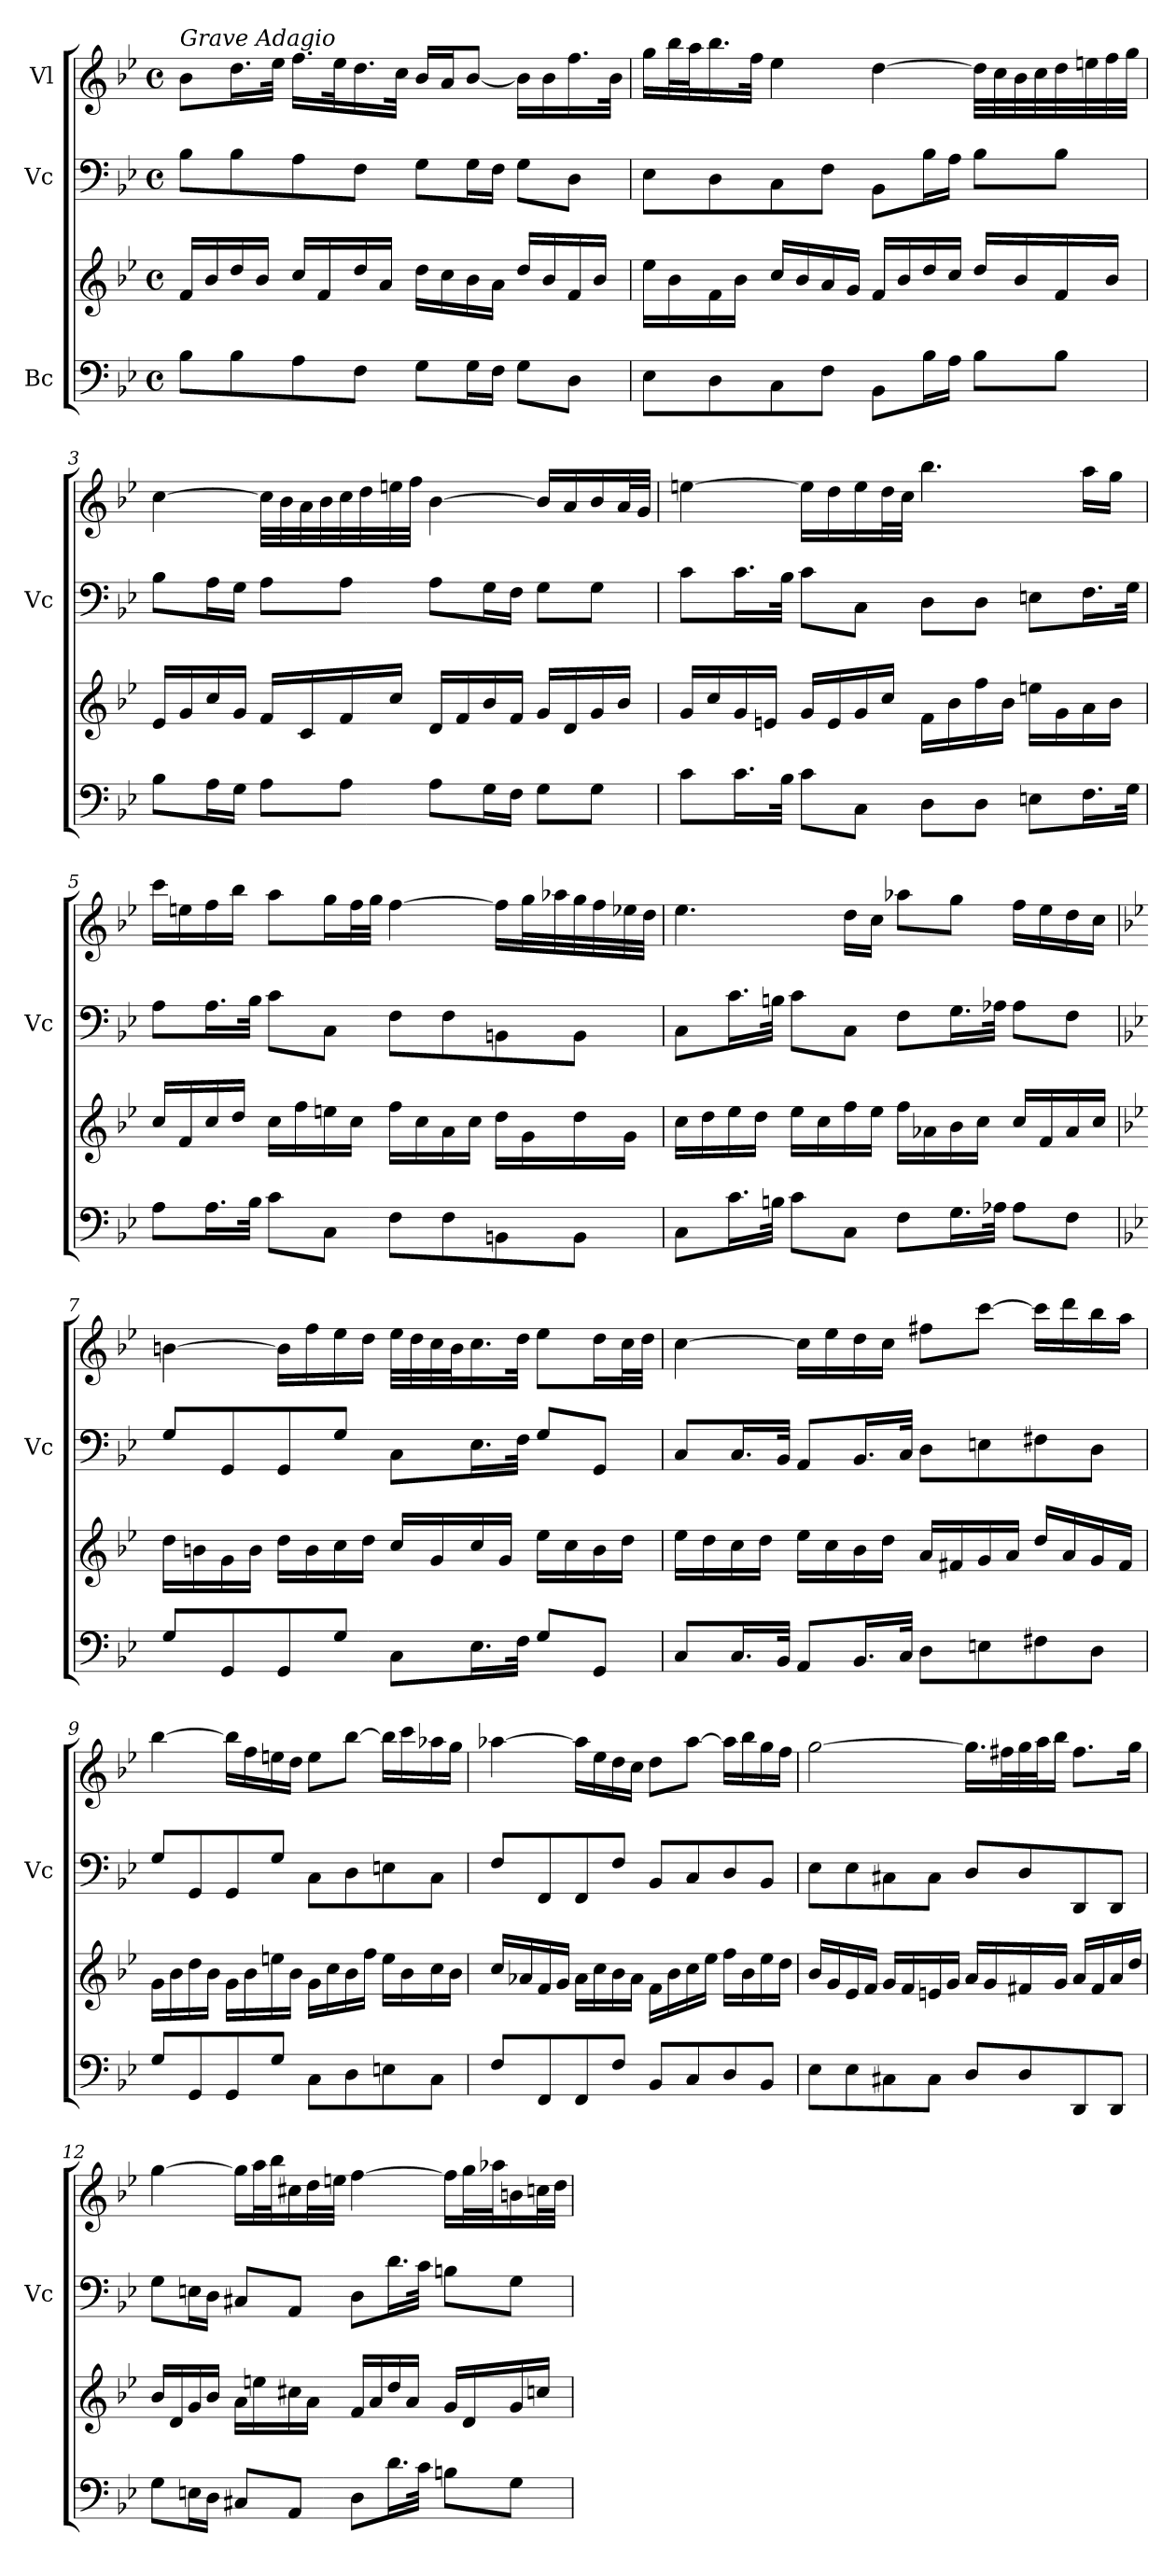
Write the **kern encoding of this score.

**kern	**kern	**kern	**kern
*part3	*part3	*part2	*part1
*staff4	*staff3	*staff2	*staff1
*I"Bc	*	*I"Vc	*I"Vl
*	*	*I'Vc	*
*clefF4	*clefG2	*clefF4	*clefG2
*k[b-e-]	*k[b-e-]	*k[b-e-]	*k[b-e-]
*M4/4	*M4/4	*M4/4	*M4/4
*met(c)	*met(c)	*met(c)	*met(c)
*MM40	*MM40	*MM40	*MM40
=1	=1	=1	=1
!	!	!	!LO:TX:a:i:t=Grave Adagio
8B-\L	16f/LL	8B-\L	8b-\L
.	16b-/	.	.
8B-\	16dd/	8B-\	16.dd\L
.	16b-/JJ	.	.
.	.	.	32ee-\JJk
8A\	16cc/LL	8A\	16.ff\LL
.	16f/	.	.
.	.	.	32ee-\K
8F\J	16dd/	8F\J	16.dd\
.	16a/JJ	.	.
.	.	.	32cc\JJk
8G\L	16dd\LL	8G\L	16b-/LL
.	16cc\	.	16a/J
16G\L	16b-\	16G\L	[8b-/J
16F\JJ	16a\JJ	16F\JJ	.
8G\L	16dd/LL	8G\L	16b-\LL]
.	16b-/	.	16b-\
8D\J	16f/	8D\J	16.ff\
.	16b-/JJ	.	.
.	.	.	32b-\JJk
=2	=2	=2	=2
8E-\L	16ee-\LL	8E-\L	16gg\LL
.	16b-\	.	32bb-\L
.	.	.	32aa\J
8D\	16f\	8D\	16.bb-\
.	16b-\JJ	.	.
.	.	.	32ff\JJk
8C\	16cc/LL	8C\	4ee-\
.	16b-/	.	.
8F\J	16a/	8F\J	.
.	16g/JJ	.	.
8BB-\L	16f/LL	8BB-\L	[4dd\
.	16b-/	.	.
16B-\L	16dd/	16B-\L	.
16A\JJ	16cc/JJ	16A\JJ	.
8B-\L	16dd/LL	8B-\L	32dd\LLL]
.	.	.	32cc\
.	16b-/	.	32b-\
.	.	.	32cc\
8B-\J	16f/	8B-\J	32dd\
.	.	.	32een\
.	16b-/JJ	.	32ff\
.	.	.	32gg\JJJ
=3	=3	=3	=3
8B-\L	16e-/LL	8B-\L	[4cc\
.	16g/	.	.
16A\L	16cc/	16A\L	.
16G\JJ	16g/JJ	16G\JJ	.
8A\L	16f/LL	8A\L	32cc\LLL]
.	.	.	32b-\
.	16c/	.	32a\
.	.	.	32b-\
8A\J	16f/	8A\J	32cc\
.	.	.	32dd\
.	16cc/JJ	.	32een\
.	.	.	32ff\JJJ
8A\L	16d/LL	8A\L	[4b-\
.	16f/	.	.
16G\L	16b-/	16G\L	.
16F\JJ	16f/JJ	16F\JJ	.
8G\L	16g/LL	8G\L	16b-/LL]
.	16d/	.	16a/
8G\J	16g/	8G\J	16b-/
.	16b-/JJ	.	32a/L
.	.	.	32g/JJJ
!!LO:LB:g=z
=4	=4	=4	=4
8c\L	16g/LL	8c\L	[4een\
.	16cc/	.	.
16.c\L	16g/	16.c\L	.
.	16en/JJ	.	.
32B-\JJk	.	32B-\JJk	.
8c\L	16g/LL	8c\L	16ee\LL]
.	16e/	.	16dd\
8C\J	16g/	8C\J	16ee\
.	16cc/JJ	.	32dd\L
.	.	.	32cc\JJJ
8D\L	16f\LL	8D\L	4.bb-\
.	16b-\	.	.
8D\J	16ff\	8D\J	.
.	16b-\JJ	.	.
8En\L	16een\LL	8En\L	.
.	16g\	.	.
16.F\L	16a\	16.F\L	16aa\LL
.	16b-\JJ	.	16gg\JJ
32G\JJk	.	32G\JJk	.
=5	=5	=5	=5
8A\L	16cc/LL	8A\L	16ccc\LL
.	16f/	.	16een\
16.A\L	16cc/	16.A\L	16ff\
.	16dd/JJ	.	16bb-\JJ
32B-\JJk	.	32B-\JJk	.
8c\L	16cc\LL	8c\L	8aa\L
.	16ff\	.	.
8C\J	16een\	8C\J	16gg\L
.	16cc\JJ	.	32ff\L
.	.	.	32gg\JJJ
8F\L	16ff\LL	8F\L	[4ff\
.	16cc\	.	.
8F\	16a\	8F\	.
.	16cc\JJ	.	.
8BBn\	16dd\LL	8BBn\	16ff\LL]
.	16g\	.	32gg\L
.	.	.	32aa-X\
8BB\J	16dd\	8BB\J	32gg\
.	.	.	32ff\
.	16g\JJ	.	32ee-X\
.	.	.	32dd\JJJ
=6	=6	=6	=6
8C\L	16cc\LL	8C\L	4.ee-\
.	16dd\	.	.
16.c\L	16ee-\	16.c\L	.
.	16dd\JJ	.	.
32Bn\JJk	.	32Bn\JJk	.
8c\L	16ee-\LL	8c\L	.
.	16cc\	.	.
8C\J	16ff\	8C\J	16dd\LL
.	16ee-\JJ	.	16cc\JJ
8F\L	16ff\LL	8F\L	8aa-X\L
.	16a-X\	.	.
16.G\L	16b-\	16.G\L	8gg\J
.	16cc\JJ	.	.
32A-X\JJk	.	32A-X\JJk	.
8A-\L	16cc/LL	8A-\L	16ff\LL
.	16f/	.	16ee-\
8F\J	16a-/	8F\J	16dd\
.	16cc/JJ	.	16cc\JJ
!!LO:LB:g=z
=7	=7	=7	=7
*k[b-e-]	*k[b-e-]	*k[b-e-]	*k[b-e-]
8G/L	16dd\LL	8G/L	[4bn\
.	16bn\	.	.
8GG/	16g\	8GG/	.
.	16b\JJ	.	.
8GG/	16dd\LL	8GG/	16b\LL]
.	16b\	.	16ff\
8G/J	16cc\	8G/J	16ee-\
.	16dd\JJ	.	16dd\JJ
8C\L	16cc/LL	8C\L	32ee-\LLL
.	.	.	32dd\
.	16g/	.	32cc\
.	.	.	32b\J
16.E-\L	16cc/	16.E-\L	16.cc\
.	16g/JJ	.	.
32F\JJk	.	32F\JJk	32dd\JJk
8G/L	16ee-\LL	8G/L	8ee-\L
.	16cc\	.	.
8GG/J	16b\	8GG/J	16dd\L
.	16dd\JJ	.	32cc\L
.	.	.	32dd\JJJ
=8	=8	=8	=8
8C/L	16ee-\LL	8C/L	[4cc\
.	16dd\	.	.
16.C/L	16cc\	16.C/L	.
.	16dd\JJ	.	.
32BB-/JJk	.	32BB-/JJk	.
8AA/L	16ee-\LL	8AA/L	16cc\LL]
.	16cc\	.	16ee-\
16.BB-/L	16b-\	16.BB-/L	16dd\
.	16dd\JJ	.	16cc\JJ
32C/JJk	.	32C/JJk	.
8D\L	16a/LL	8D\L	8ff#X\L
.	16f#X/	.	.
8En\	16g/	8En\	[8ccc\J
.	16a/JJ	.	.
8F#X\	16dd/LL	8F#X\	16ccc\LL]
.	16a/	.	16ddd\
8D\J	16g/	8D\J	16bb-\
.	16f#/JJ	.	16aa\JJ
=9	=9	=9	=9
8G/L	16g\LL	8G/L	[4bb-\
.	16b-\	.	.
8GG/	16dd\	8GG/	.
.	16b-\JJ	.	.
8GG/	16g\LL	8GG/	16bb-\LL]
.	16b-\	.	16ff\
8G/J	16een\	8G/J	16een\
.	16b-\JJ	.	16dd\JJ
8C\L	16g\LL	8C\L	8ee\L
.	16cc\	.	.
8D\	16b-\	8D\	[8bb-\J
.	16ff\JJ	.	.
8En\	16ee\LL	8En\	16bb-\LL]
.	16b-\	.	16ccc\
8C\J	16cc\	8C\J	16aa-X\
.	16b-\JJ	.	16gg\JJ
!!LO:PB:g=z
=10	=10	=10	=10
8F/L	16cc/LL	8F/L	[4aa-X\
.	16a-X/	.	.
8FF/	16f/	8FF/	.
.	16g/JJ	.	.
8FF/	16a-\LL	8FF/	16aa-\LL]
.	16cc\	.	16ee-\
8F/J	16b-\	8F/J	16dd\
.	16a-\JJ	.	16cc\JJ
8BB-/L	16f\LL	8BB-/L	8dd\L
.	16b-\	.	.
8C/	16cc\	8C/	[8aa-\J
.	16ee-\JJ	.	.
8D/	16ff\LL	8D/	16aa-\LL]
.	16b-\	.	16bb-\
8BB-/J	16ee-\	8BB-/J	16gg\
.	16dd\JJ	.	16ff\JJ
=11	=11	=11	=11
8E-\L	16b-/LL	8E-\L	[2gg\
.	16g/	.	.
8E-\	16e-/	8E-\	.
.	16f/JJ	.	.
8C#X\	16g/LL	8C#X\	.
.	16f/	.	.
8C#\J	16en/	8C#\J	.
.	16g/JJ	.	.
8D/L	16a/LL	8D/L	16.gg\LL]
.	16g/	.	.
.	.	.	32ff#X\L
8D/	16f#X/	8D/	32gg\
.	.	.	32aa\J
.	16g/JJ	.	16bb-\JJ
8DD/	16a/LL	8DD/	8.ff#\L
.	16f#/	.	.
8DD/J	16a/	8DD/J	.
.	16dd/JJ	.	16gg\Jk
=12	=12	=12	=12
8G\L	16b-/LL	8G\L	[4gg\
.	16d/	.	.
16En\L	16g/	16En\L	.
16D\JJ	16b-/JJ	16D\JJ	.
8C#X/L	16a\LL	8C#X/L	16gg\LL]
.	16een\	.	32aa\L
.	.	.	32bb-\J
8AA/J	16cc#X\	8AA/J	16cc#X\
.	16a\JJ	.	32dd\L
.	.	.	32een\JJJ
8D\L	16f/LL	8D\L	[4ff\
.	16a/	.	.
16.d\L	16dd/	16.d\L	.
.	16a/JJ	.	.
32c\JJk	.	32c\JJk	.
8Bn\L	16g/LL	8Bn\L	16ff\LL]
.	16d/	.	32gg\L
.	.	.	32aa-X\J
8G\J	16g/	8G\J	16bn\
.	16ccn/JJ	.	32ccn\L
.	.	.	32dd\JJJ
=	=	=	=
*-	*-	*-	*-
